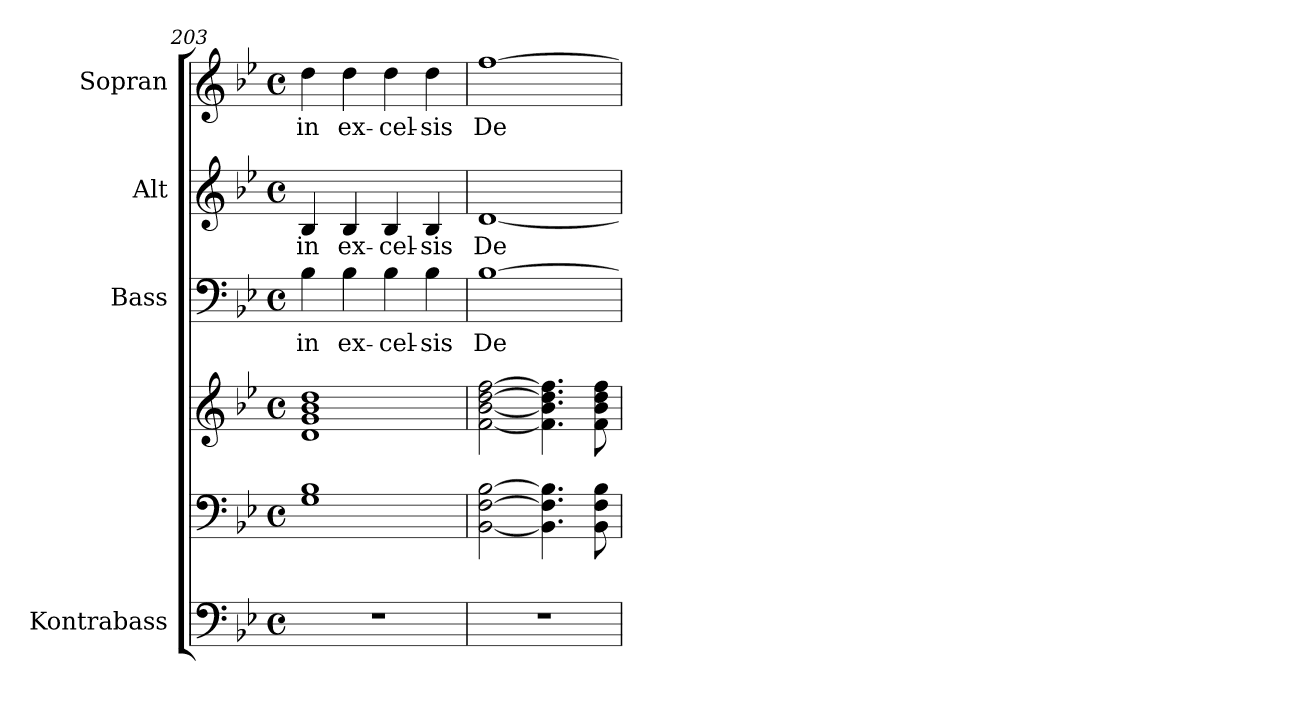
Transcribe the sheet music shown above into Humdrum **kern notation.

**kern	**kern	**kern	**kern	**text	**kern	**text	**kern	**text
*part5	*part4	*part4	*part3	*part3	*part2	*part2	*part1	*part1
*staff6	*staff5	*staff4	*staff3	*staff3	*staff2	*staff2	*staff1	*staff1
*I"Kontrabass	*	*	*I"Bass	*	*I"Alt	*	*I"Sopran	*
*I'Kb.	*	*	*I'B.	*	*I'A.	*	*I'S.	*
*clefF4	*clefF4	*clefG2	*clefF4	*	*clefG2	*	*clefG2	*
*ITrd7c12	*	*	*	*	*	*	*	*
*k[b-e-]	*k[b-e-]	*k[b-e-]	*k[b-e-]	*	*k[b-e-]	*	*k[b-e-]	*
*B-:	*B-:	*B-:	*B-:	*	*B-:	*	*B-:	*
*M4/4	*M4/4	*M4/4	*M4/4	*	*M4/4	*	*M4/4	*
*met(c)	*met(c)	*met(c)	*met(c)	*	*met(c)	*	*met(c)	*
=203	=203	=203	=203	=203	=203	=203	=203	=203
!	!	!	!	!LO:LY:b	!	!LO:LY:b	!	!LO:LY:b
1r	1G 1B-	1d 1g 1b- 1dd	4B-\	in	4B-/	in	4dd\	in
!	!	!	!	!LO:LY:b	!	!LO:LY:b	!	!LO:LY:b
.	.	.	4B-\	ex-	4B-/	ex-	4dd\	ex-
!	!	!	!	!LO:LY:b	!	!LO:LY:b	!	!LO:LY:b
.	.	.	4B-\	-cel-	4B-/	-cel-	4dd\	-cel-
!	!	!	!	!LO:LY:b	!	!LO:LY:b	!	!LO:LY:b
.	.	.	4B-\	-sis	4B-/	-sis	4dd\	-sis
=204	=204	=204	=204	=204	=204	=204	=204	=204
!	!	!	!	!LO:LY:b	!	!LO:LY:b	!	!LO:LY:b
1r	[2BB-\ [2F\ [2B-\	[2f\ [2b-\ [2dd\ [2ff\	[1B-	De-	[1d	De-	[1ff	De-
.	4.BB-\] 4.F\] 4.B-\]	4.f\] 4.b-\] 4.dd\] 4.ff\]	.	.	.	.	.	.
.	8BB-\ 8F\ 8B-\	8f\ 8b-\ 8dd\ 8ff\	.	.	.	.	.	.
=	=	=	=	=	=	=	=	=
*-	*-	*-	*-	*-	*-	*-	*-	*-
